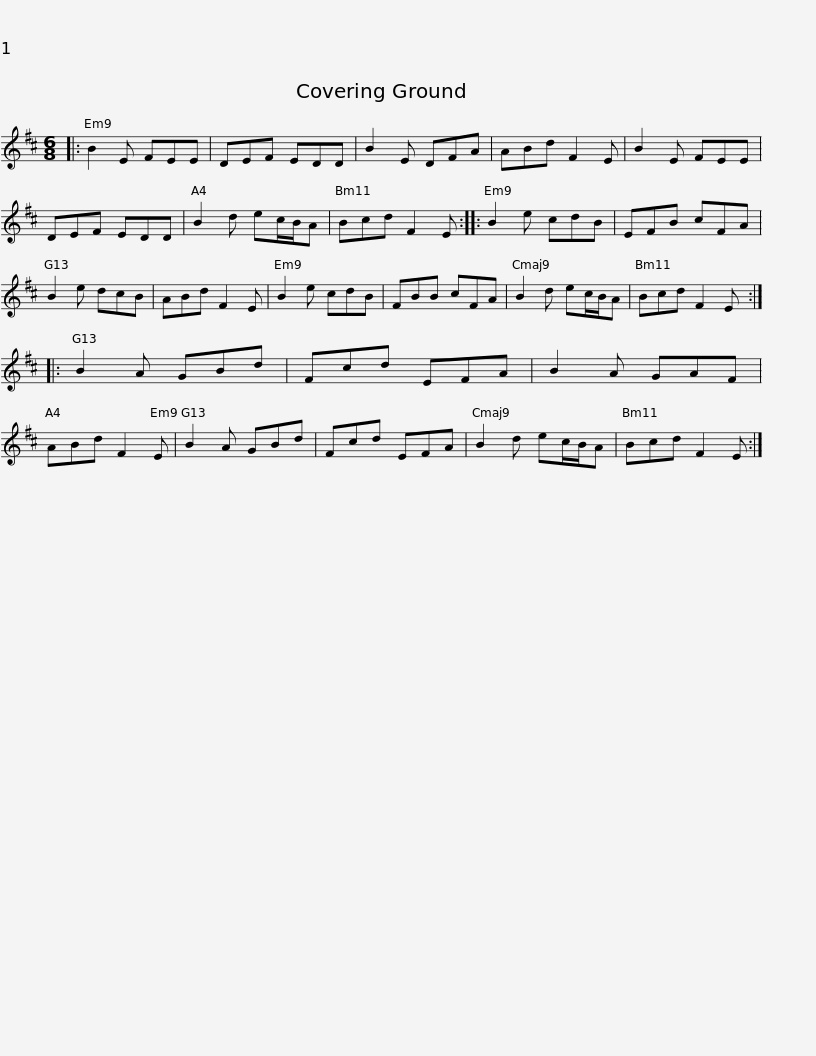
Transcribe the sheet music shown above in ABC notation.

X:1
L:1/8
M:6/8
I:linebreak $
K:D
V:1 treble
V:1
|: B2 E FEE | DEF EDD | B2 E DFA | ABd F2 E | B2 E FEE | %5
 DEF EDD | B2 d ec/B/A |$ Bcd F2 E :: B2 e cdB | EFB cFA | %10
 B2 e dcB | ABd F2 E | B2 e cdB | FBB cFA | B2 d ec/B/A |$ %15
 Bcd F2 E :: B2 A GBd | Fcd EFA | B2 A GAF | ABd F2 E | %20
 B2 A GBd | Fcd EFA |$ B2 d ec/B/A | Bcd F2 E :| %24
